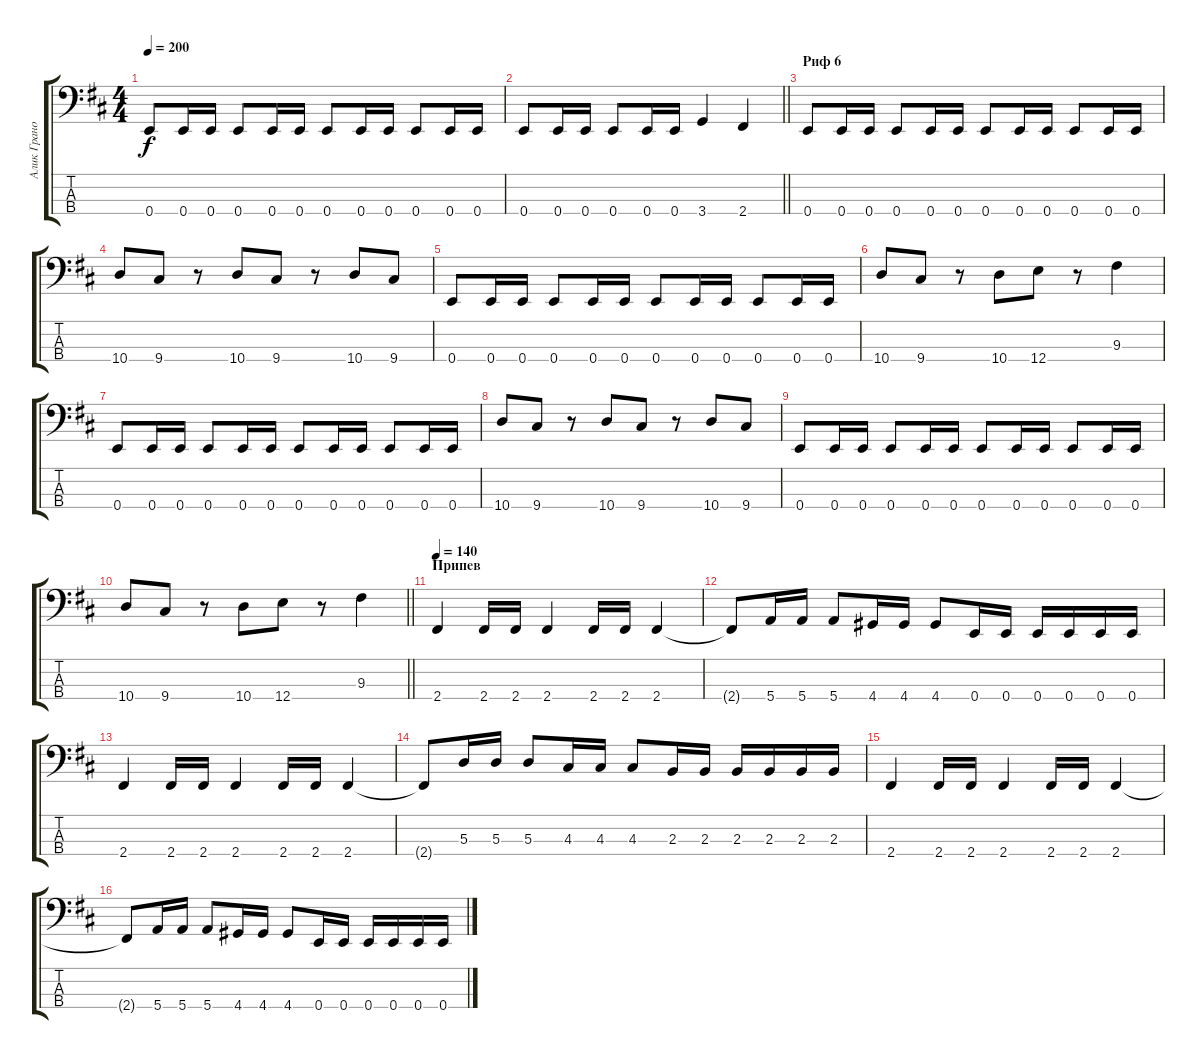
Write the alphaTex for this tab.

\track ("Алик Грановский" "Алик Грано") {instrument electricbassfinger}
\staff {score tabs}
\tuning (G2 D2 A1 E1) {hide}
\ts (4 4)
\tempo 200
\clef f4
\ks d
0.4.8{dy f} 0.4.16 0.4.16 0.4.8 0.4.16 0.4.16 0.4.8 0.4.16 0.4.16 0.4.8 0.4.16 0.4.16 |
\barLineRight lightlight
0.4.8 0.4.16 0.4.16 0.4.8 0.4.16 0.4.16 3.4.4 2.4.4 |
\section ("" "Риф 6")
0.4.8 0.4.16 0.4.16 0.4.8 0.4.16 0.4.16 0.4.8 0.4.16 0.4.16 0.4.8 0.4.16 0.4.16 |
10.4.8 9.4.8 r.8 10.4.8{beam merge} 9.4.8 r.8 10.4.8 9.4.8 |
0.4.8 0.4.16 0.4.16 0.4.8 0.4.16 0.4.16 0.4.8 0.4.16 0.4.16 0.4.8 0.4.16 0.4.16 |
10.4.8 9.4.8 r.8 10.4.8{beam merge} 12.4.8 r.8 9.3.4 |
0.4.8 0.4.16 0.4.16 0.4.8 0.4.16 0.4.16 0.4.8 0.4.16 0.4.16 0.4.8 0.4.16 0.4.16 |
10.4.8 9.4.8 r.8 10.4.8{beam merge} 9.4.8 r.8 10.4.8 9.4.8 |
0.4.8 0.4.16 0.4.16 0.4.8 0.4.16 0.4.16 0.4.8 0.4.16 0.4.16 0.4.8 0.4.16 0.4.16 |
\barLineRight lightlight
10.4.8 9.4.8 r.8 10.4.8{beam merge} 12.4.8 r.8 9.3.4 |
\section ("" "Припев")
\tempo 140
2.4.4 2.4.16 2.4.16 2.4.4 2.4.16 2.4.16 2.4.4 |
2.4{t}.8 5.4.16 5.4.16 5.4.8 4.4.16 4.4.16 4.4.8 0.4.16 0.4.16 0.4.16 0.4.16 0.4.16 0.4.16 |
2.4.4 2.4.16 2.4.16 2.4.4 2.4.16 2.4.16 2.4.4 |
2.4{t}.8 5.3.16 5.3.16 5.3.8 4.3.16 4.3.16 4.3.8 2.3.16 2.3.16 2.3.16 2.3.16 2.3.16 2.3.16 |
2.4.4 2.4.16 2.4.16 2.4.4 2.4.16 2.4.16 2.4.4 |
2.4{t}.8 5.4.16 5.4.16 5.4.8 4.4.16 4.4.16 4.4.8 0.4.16 0.4.16 0.4.16 0.4.16 0.4.16 0.4.16
